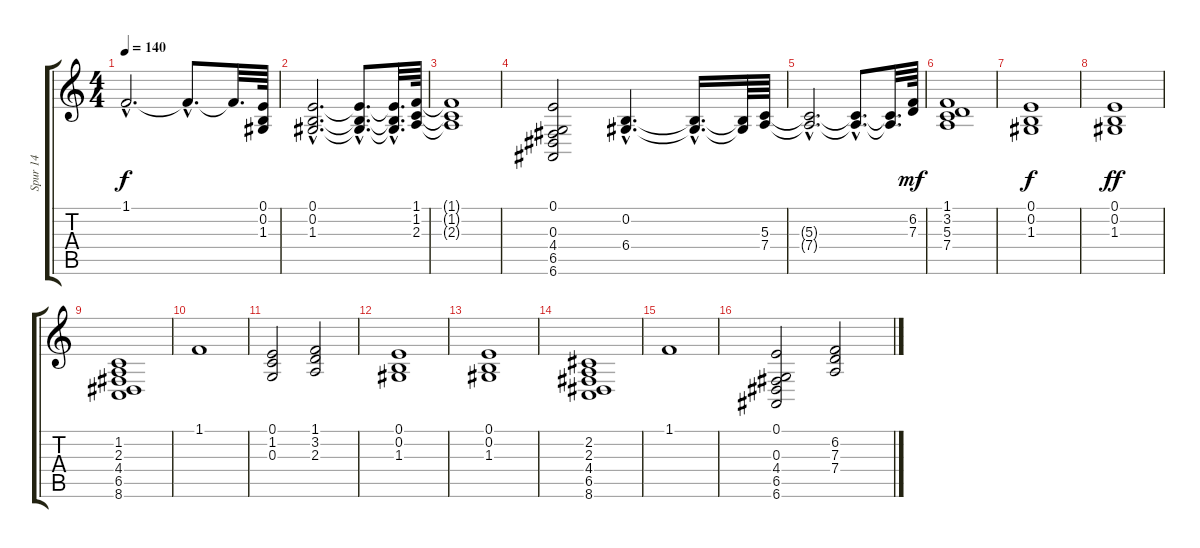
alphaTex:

\track ("Spur 14" "Spur 14") {instrument stringensemble1}
\staff {score tabs}
\tuning (E4 B3 G3 D3 A2 E2) {hide}
\ts (4 4)
\tempo 140
\clef g2
\ks c
1.1{hac}.2{d dy f} 1.1{hac t}.8{d} 1.1{t}.32{d} (0.1 0.2 1.3).64 |
(0.1{hac} 0.2{hac} 1.3{hac}).2{d} (0.1{hac t} 0.2{hac t} 1.3{hac t}).8{d} (0.1{t} 0.2{hac t} 1.3{hac t}).32{d} (1.1 1.2 2.3).64 |
(1.1{t} 1.2{t} 2.3{t}).1 |
(0.1 0.3 4.4 6.5 6.6).2 (0.2{hac} 6.4{hac}).4{d} (0.2{hac t} 6.4{hac t}).16{d} (0.2{t} 6.4{t}).64 (5.3 7.4).64 |
(5.3{hac t} 7.4{hac t}).2{d} (5.3{hac t} 7.4{hac t}).8{d} (5.3{t} 7.4{t}).32{d} (6.2 7.3).64{dy mf} |
(1.1 3.2 5.3 7.4).1 |
(0.1 0.2 1.3).1{dy f} |
(0.1 0.2 1.3).1{dy ff} |
(1.2 2.3 4.4 6.5 8.6).1 |
1.1.1 |
(0.1 1.2 0.3).2 (1.1 3.2 2.3).2 |
(0.1 0.2 1.3).1 |
(0.1 0.2 1.3).1 |
(2.2 2.3 4.4 6.5 8.6).1 |
1.1.1 |
(0.1 0.3 4.4 6.5 6.6).2 (6.2 7.3 7.4).2
